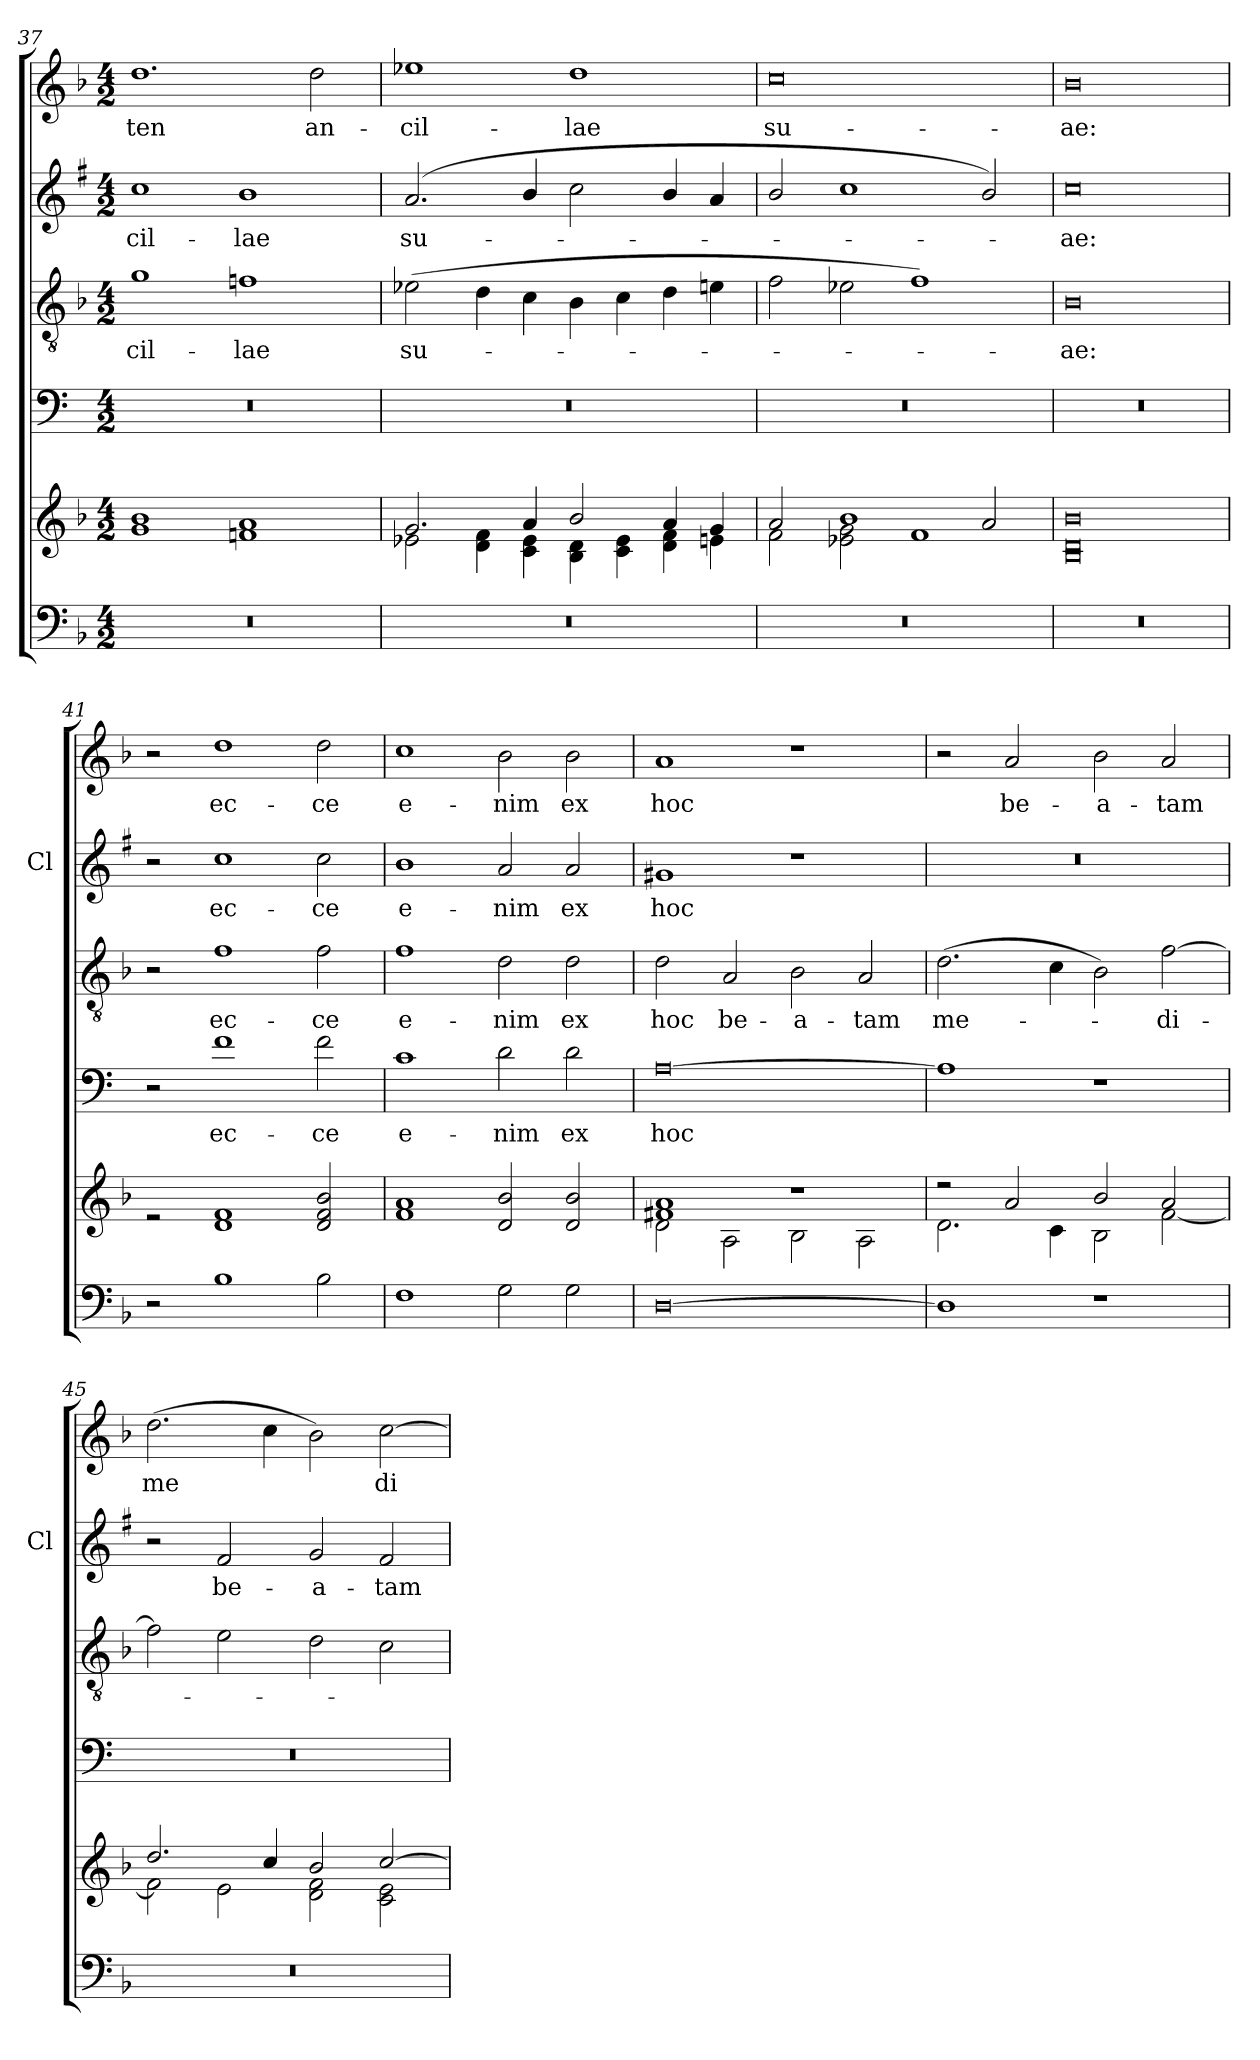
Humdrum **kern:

**kern	**kern	**kern	**text	**kern	**text	**kern	**text	**kern	**text
*part5	*part5	*part4	*part4	*part3	*part3	*part2	*part2	*part1	*part1
*staff6	*staff5	*staff4	*staff4	*staff3	*staff3	*staff2	*staff2	*staff1	*staff1
*	*	*	*	*	*	*I'Cl	*	*	*
*clefF4	*clefG2	*clefF4	*	*clefGv2	*	*clefG2	*	*clefG2	*
*	*	*ITrd4c7	*	*	*	*ITrd1c2	*	*	*
*k[b-]	*k[b-]	*k[b-]	*	*k[b-]	*	*k[b-]	*	*k[b-]	*
*F:	*F:	*F:	*	*F:	*	*F:	*	*F:	*
*M4/2	*M4/2	*M4/2	*	*M4/2	*	*M4/2	*	*M4/2	*
=37	=37	=37	=37	=37	=37	=37	=37	=37	=37
*	*^	*	*	*	*	*	*	*	*
!	!	!	!	!	!	!LO:LY:b	!	!LO:LY:b	!	!LO:LY:b
0r	1b-	1g	0r	.	1g	-cil-	1b-	-cil-	1.dd	-ten
!	!	!	!	!	!	!LO:LY:b	!	!LO:LY:b	!	!
.	1a	1fn	.	.	1fn	-lae	1a	-lae	.	.
!	!	!	!	!	!	!	!	!	!	!LO:LY:b
.	.	.	.	.	.	.	.	.	2dd\	an-
=38	=38	=38	=38	=38	=38	=38	=38	=38	=38	=38
!	!	!	!	!	!	!LO:LY:b	!	!LO:LY:b	!	!LO:LY:b
0r	2.g/	2e-X\	0r	.	(>2e-X\	su-	(>2.g/	su-	1ee-X	-cil-
.	.	4d\ 4f\	.	.	4d\	.	.	.	.	.
.	4a/	4c\ 4e-\	.	.	4c\	.	4a/	.	.	.
!	!	!	!	!	!	!	!	!	!	!LO:LY:b
.	2b-/	4B-\ 4d\	.	.	4B-\	.	2b-\	.	1dd	-lae
.	.	4c\ 4e-\	.	.	4c\	.	.	.	.	.
.	4a/	4d\ 4f\	.	.	4d\	.	4a/	.	.	.
.	4g/	4en\	.	.	4en\	.	4g/	.	.	.
=39	=39	=39	=39	=39	=39	=39	=39	=39	=39	=39
!	!	!	!	!	!	!	!	!	!	!LO:LY:b
0r	2a/	2f\	0r	.	2f\	.	2a/	.	0cc	su-
.	1b-	2e-X\ 2g\	.	.	2e-X\	.	1b-	.	.	.
.	.	1f	.	.	1f)	.	.	.	.	.
.	2a/	.	.	.	.	.	2a/)	.	.	.
=40	=40	=40	=40	=40	=40	=40	=40	=40	=40	=40
!	!	!	!	!	!	!LO:LY:b	!	!LO:LY:b	!	!LO:LY:b
0r	0d 0b-	0B-	0r	.	0B-	-ae:	0b-	-ae:	0b-	-ae:
!!LO:PB:g=z
=41	=41	=41	=41	=41	=41	=41	=41	=41	=41	=41
2r	0ryy	2r	2r	.	2r	.	2r	.	2r	.
!	!	!	!	!LO:LY:b	!	!LO:LY:b	!	!LO:LY:b	!	!LO:LY:b
1B-	.	1d 1f	1B-	ec-	1f	ec-	1b-	ec-	1dd	ec-
!	!	!	!	!LO:LY:b	!	!LO:LY:b	!	!LO:LY:b	!	!LO:LY:b
2B-\	.	2d/ 2f/ 2b-/	2B-\	-ce	2f\	-ce	2b-\	-ce	2dd\	-ce
=42	=42	=42	=42	=42	=42	=42	=42	=42	=42	=42
!	!	!	!	!LO:LY:b	!	!LO:LY:b	!	!LO:LY:b	!	!LO:LY:b
1F	0ryy	1f 1a	1F	e-	1f	e-	1a	e-	1cc	e-
!	!	!	!	!LO:LY:b	!	!LO:LY:b	!	!LO:LY:b	!	!LO:LY:b
2G\	.	2d/ 2b-/	2G\	-nim	2d\	-nim	2g/	-nim	2b-\	-nim
!	!	!	!	!LO:LY:b	!	!LO:LY:b	!	!LO:LY:b	!	!LO:LY:b
2G\	.	2d/ 2b-/	2G\	ex	2d\	ex	2g/	ex	2b-\	ex
=43	=43	=43	=43	=43	=43	=43	=43	=43	=43	=43
!	!	!	!	!LO:LY:b	!	!LO:LY:b	!	!LO:LY:b	!	!LO:LY:b
[0D	1f#X 1a	2d\	[0D	hoc	2d\	hoc	1f#X	hoc	1a	hoc
!	!	!	!	!	!	!LO:LY:b	!	!	!	!
.	.	2A\	.	.	2A/	be-	.	.	.	.
!	!	!	!	!	!	!LO:LY:b	!	!	!	!
.	1r	2B-\	.	.	2B-\	-a-	1r	.	1r	.
!	!	!	!	!	!	!LO:LY:b	!	!	!	!
.	.	2A\	.	.	2A/	-tam	.	.	.	.
=44	=44	=44	=44	=44	=44	=44	=44	=44	=44	=44
!	!	!	!	!	!	!LO:LY:b	!	!	!	!
1D]	2r	2.d\	1D]	.	(>2.d\	me-	0r	.	2r	.
!	!	!	!	!	!	!	!	!	!	!LO:LY:b
.	2a/	.	.	.	.	.	.	.	2a/	be-
.	.	4c\	.	.	4c\	.	.	.	.	.
!	!	!	!	!	!	!	!	!	!	!LO:LY:b
1r	2b-/	2B-\	1r	.	2B-\)	.	.	.	2b-\	-a-
!	!	!	!	!	!	!LO:LY:b	!	!	!	!LO:LY:b
.	2a/	[2f\	.	.	[2f\	-di-	.	.	2a/	-tam
=45	=45	=45	=45	=45	=45	=45	=45	=45	=45	=45
!	!	!	!	!	!	!	!	!	!	!LO:LY:b
0r	2.dd/	2f\]	0r	.	2f\]	.	2r	.	(>2.dd\	me
!	!	!	!	!	!	!	!	!LO:LY:b	!	!
.	.	2e\	.	.	2e\	.	2e/	be-	.	.
.	4cc/	.	.	.	.	.	.	.	4cc\	.
!	!	!	!	!	!	!	!	!LO:LY:b	!	!
.	2b-/	2d\ 2f\	.	.	2d\	.	2f/	-a-	2b-\)	.
!	!	!	!	!	!	!	!	!LO:LY:b	!	!LO:LY:b
.	[2cc/	2c\ 2e\	.	.	2c\	.	2e/	-tam	[2cc\	di-
*	*v	*v	*	*	*	*	*	*	*	*
=	=	=	=	=	=	=	=	=	=
*-	*-	*-	*-	*-	*-	*-	*-	*-	*-
